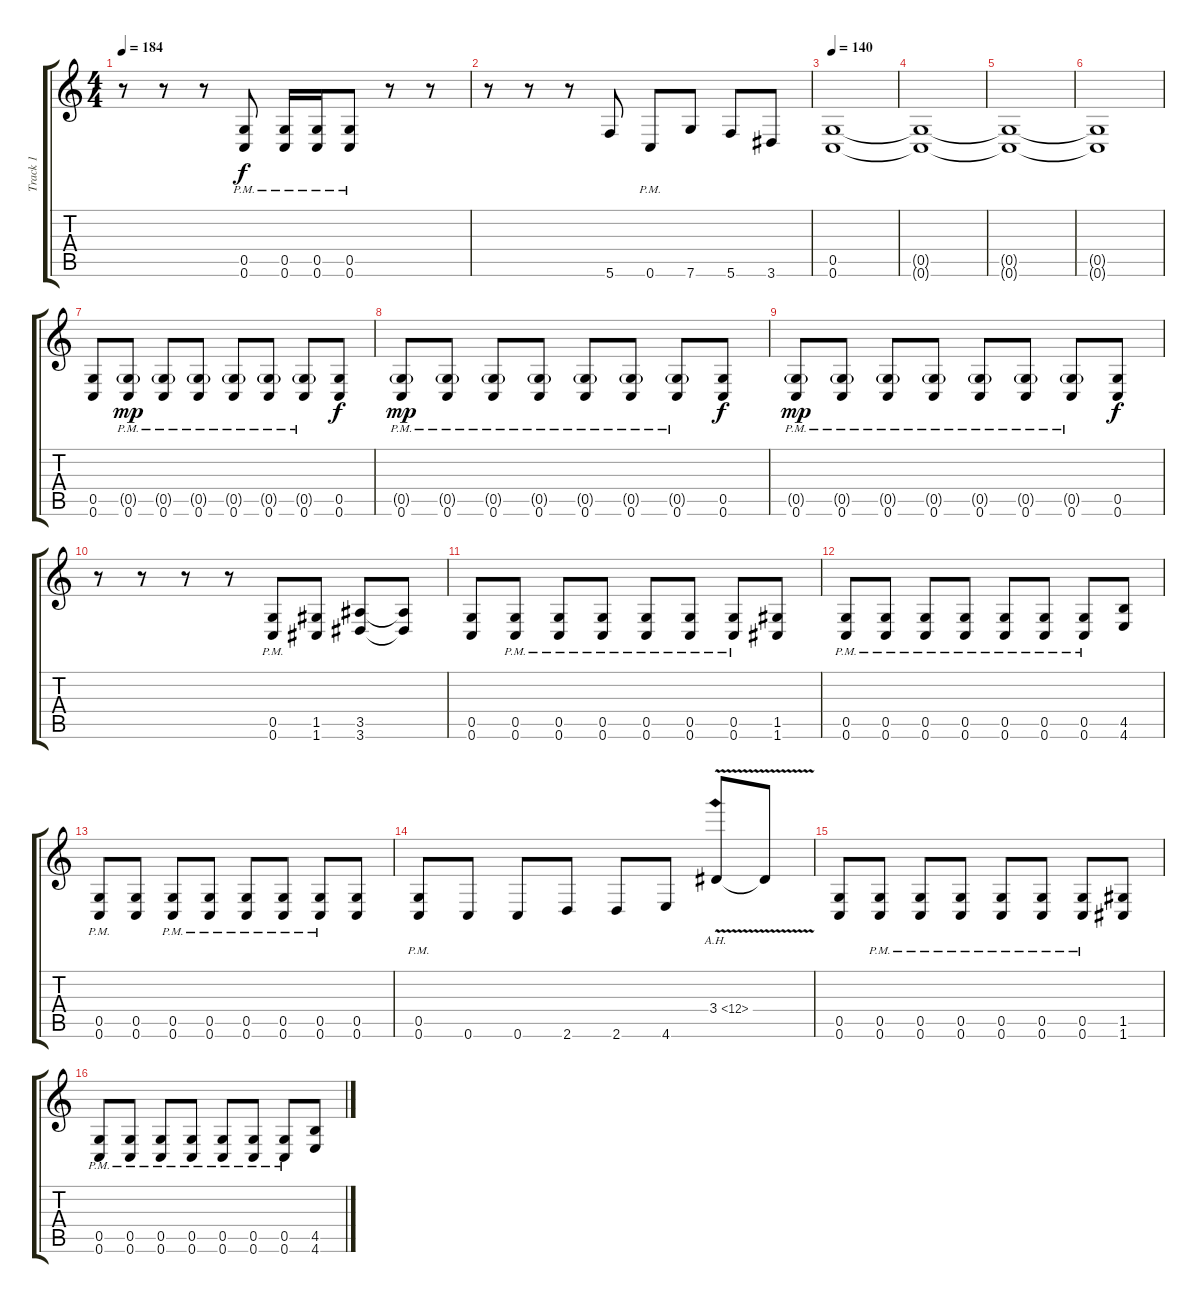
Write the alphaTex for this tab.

\track ("Track 1" "Track 1") {instrument distortionguitar}
\staff {score tabs}
\tuning (D4 A3 F3 C3 G2 C2) {hide}
\ts (4 4)
\tempo 184
\clef g2
\ks c
r.8{dy f} r.8 r.8 (0.5{pm} 0.6{pm}).8 (0.5{pm} 0.6{pm}).16 (0.5{pm} 0.6{pm}).16 (0.5{pm} 0.6{pm}).8 r.8 r.8 |
r.8 r.8 r.8 5.6.8 0.6{pm}.8 7.6.8 5.6.8 3.6.8 |
\tempo 140
(0.5 0.6).1 |
(0.5{t} 0.6{t}).1 |
(0.5{t} 0.6{t}).1 |
(0.5{t} 0.6{t}).1 |
(0.5 0.6).8 (0.5{g pm} 0.6{pm}).8{dy mp} (0.5{g pm} 0.6{pm}).8 (0.5{g pm} 0.6{pm}).8 (0.5{g pm} 0.6{pm}).8 (0.5{g pm} 0.6{pm}).8 (0.5{g pm} 0.6{pm}).8 (0.5 0.6).8{dy f} |
(0.5{g pm} 0.6{pm}).8{dy mp} (0.5{g pm} 0.6{pm}).8 (0.5{g pm} 0.6{pm}).8 (0.5{g pm} 0.6{pm}).8 (0.5{g pm} 0.6{pm}).8 (0.5{g pm} 0.6{pm}).8 (0.5{g pm} 0.6{pm}).8 (0.5 0.6).8{dy f} |
(0.5{g pm} 0.6{pm}).8{dy mp} (0.5{g pm} 0.6{pm}).8 (0.5{g pm} 0.6{pm}).8 (0.5{g pm} 0.6{pm}).8 (0.5{g pm} 0.6{pm}).8 (0.5{g pm} 0.6{pm}).8 (0.5{g pm} 0.6{pm}).8 (0.5 0.6).8{dy f} |
r.8 r.8 r.8 r.8 (0.5{pm} 0.6{pm}).8 (1.5 1.6).8 (3.5 3.6).8 (3.5{t} 3.6{t}).8 |
(0.5 0.6).8 (0.5{pm} 0.6{pm}).8 (0.5{pm} 0.6{pm}).8 (0.5{pm} 0.6{pm}).8 (0.5{pm} 0.6{pm}).8 (0.5{pm} 0.6{pm}).8 (0.5{pm} 0.6{pm}).8 (1.5 1.6).8 |
(0.5{pm} 0.6{pm}).8 (0.5{pm} 0.6{pm}).8 (0.5{pm} 0.6{pm}).8 (0.5{pm} 0.6{pm}).8 (0.5{pm} 0.6{pm}).8 (0.5{pm} 0.6{pm}).8 (0.5{pm} 0.6{pm}).8 (4.5 4.6).8 |
(0.5{pm} 0.6{pm}).8 (0.5 0.6).8 (0.5{pm} 0.6{pm}).8 (0.5{pm} 0.6{pm}).8 (0.5{pm} 0.6{pm}).8 (0.5{pm} 0.6{pm}).8 (0.5{pm} 0.6{pm}).8 (0.5 0.6).8 |
(0.5{pm} 0.6{pm}).8 0.6.8 0.6.8 2.6.8 2.6.8 4.6.8 3.4{ah 9 v}.8 3.4{t}.8 |
(0.5 0.6).8 (0.5{pm} 0.6{pm}).8 (0.5{pm} 0.6{pm}).8 (0.5{pm} 0.6{pm}).8 (0.5{pm} 0.6{pm}).8 (0.5{pm} 0.6{pm}).8 (0.5{pm} 0.6{pm}).8 (1.5 1.6).8 |
(0.5{pm} 0.6{pm}).8 (0.5{pm} 0.6{pm}).8 (0.5{pm} 0.6{pm}).8 (0.5{pm} 0.6{pm}).8 (0.5{pm} 0.6{pm}).8 (0.5{pm} 0.6{pm}).8 (0.5{pm} 0.6{pm}).8 (4.5 4.6).8
